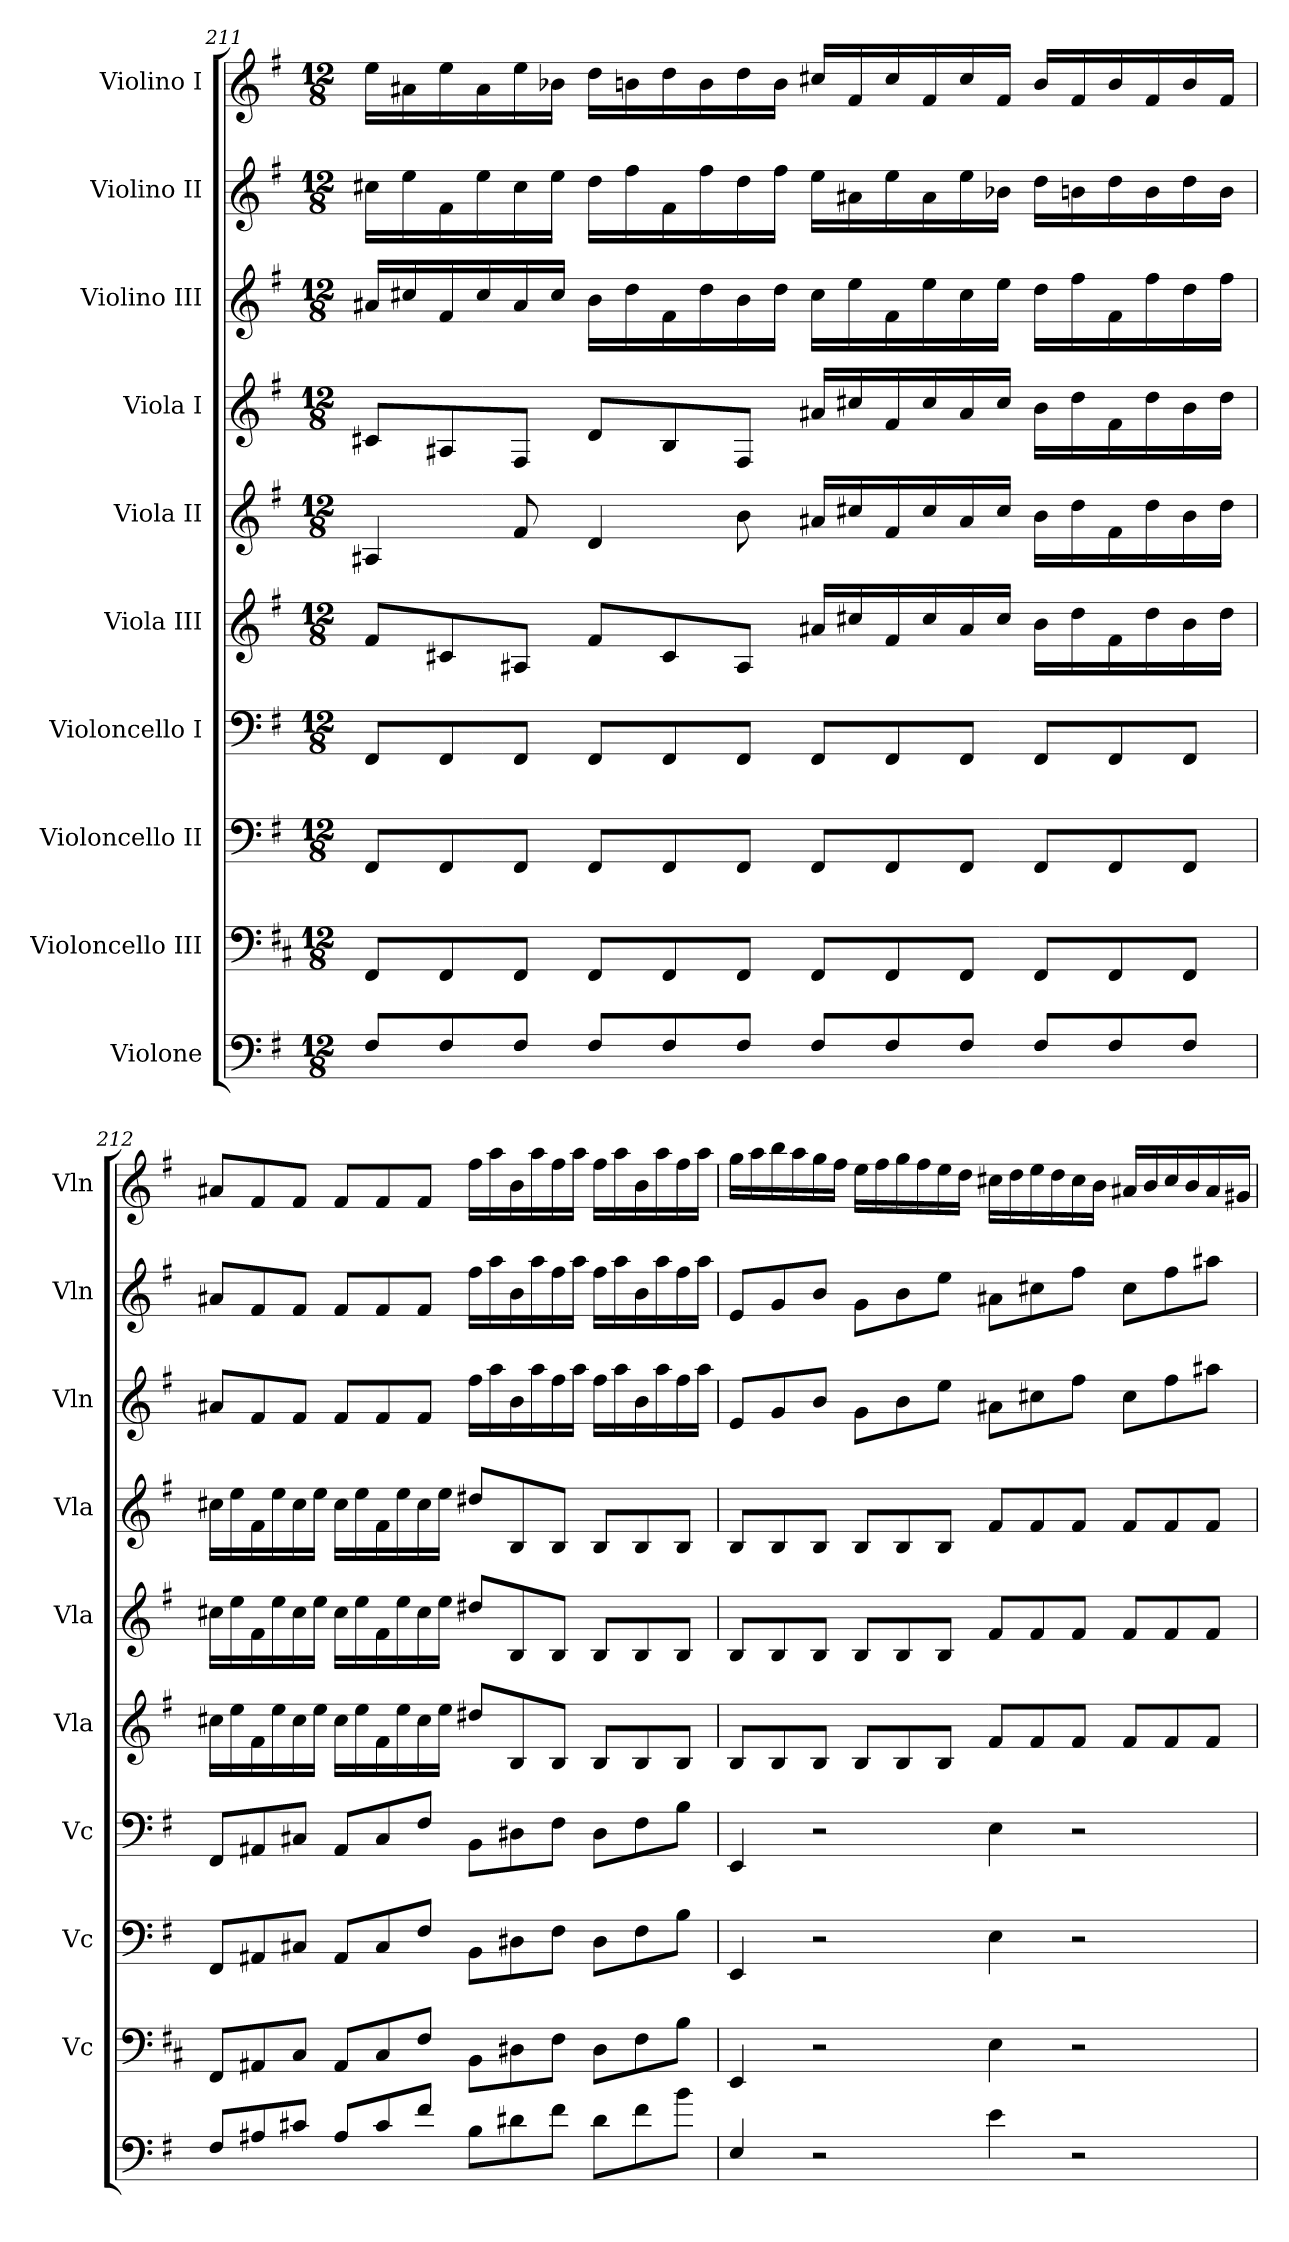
**kern	**kern	**kern	**kern	**kern	**kern	**kern	**kern	**kern	**kern
*part10	*part9	*part8	*part7	*part6	*part5	*part4	*part3	*part2	*part1
*staff10	*staff9	*staff8	*staff7	*staff6	*staff5	*staff4	*staff3	*staff2	*staff1
*I"Violone	*I"Violoncello III	*I"Violoncello  II	*I"Violoncello   I	*I"Viola       III	*I"Viola        II	*I"Viola         I	*I"Violino     III	*I"Violino      II	*I"Violino       I
*	*I'Vc	*I'Vc	*I'Vc	*I'Vla	*I'Vla	*I'Vla	*I'Vln	*I'Vln	*I'Vln
!!LO:PB:g=z
*clefF4	*clefF4	*clefF4	*clefF4	*clefG2	*clefG2	*clefG2	*clefG2	*clefG2	*clefG2
*ITrd7c12	*	*	*	*	*	*	*	*	*
*k[f#]	*k[f#c#]	*k[f#]	*k[f#]	*k[f#]	*k[f#]	*k[f#]	*k[f#]	*k[f#]	*k[f#]
*G:	*D:	*G:	*G:	*G:	*G:	*G:	*G:	*G:	*G:
*M12/8	*M12/8	*M12/8	*M12/8	*M12/8	*M12/8	*M12/8	*M12/8	*M12/8	*M12/8
=211	=211	=211	=211	=211	=211	=211	=211	=211	=211
8FF#/L	8FF#/L	8FF#/L	8FF#/L	8f#/L	4A#X/	8c#X/L	16a#X/LL	16cc#X\LL	16ee\LL
.	.	.	.	.	.	.	16cc#X/	16ee\	16a#X\
8FF#/	8FF#/	8FF#/	8FF#/	8c#X/	.	8A#X/	16f#/	16f#\	16ee\
.	.	.	.	.	.	.	16cc#/	16ee\	16a#\
8FF#/J	8FF#/J	8FF#/J	8FF#/J	8A#X/J	8f#/	8F#/J	16a#/	16cc#\	16ee\
.	.	.	.	.	.	.	16cc#/JJ	16ee\JJ	16b-X\JJ
8FF#/L	8FF#/L	8FF#/L	8FF#/L	8f#/L	4d/	8d/L	16b\LL	16dd\LL	16dd\LL
.	.	.	.	.	.	.	16dd\	16ff#\	16bn\
8FF#/	8FF#/	8FF#/	8FF#/	8c#/	.	8B/	16f#\	16f#\	16dd\
.	.	.	.	.	.	.	16dd\	16ff#\	16b\
8FF#/J	8FF#/J	8FF#/J	8FF#/J	8A#/J	8b\	8F#/J	16b\	16dd\	16dd\
.	.	.	.	.	.	.	16dd\JJ	16ff#\JJ	16b\JJ
8FF#/L	8FF#/L	8FF#/L	8FF#/L	16a#X/LL	16a#X/LL	16a#X/LL	16cc#\LL	16ee\LL	16cc#X/LL
.	.	.	.	16cc#X/	16cc#X/	16cc#X/	16ee\	16a#X\	16f#/
8FF#/	8FF#/	8FF#/	8FF#/	16f#/	16f#/	16f#/	16f#\	16ee\	16cc#/
.	.	.	.	16cc#/	16cc#/	16cc#/	16ee\	16a#\	16f#/
8FF#/J	8FF#/J	8FF#/J	8FF#/J	16a#/	16a#/	16a#/	16cc#\	16ee\	16cc#/
.	.	.	.	16cc#/JJ	16cc#/JJ	16cc#/JJ	16ee\JJ	16b-X\JJ	16f#/JJ
8FF#/L	8FF#/L	8FF#/L	8FF#/L	16b\LL	16b\LL	16b\LL	16dd\LL	16dd\LL	16b/LL
.	.	.	.	16dd\	16dd\	16dd\	16ff#\	16bn\	16f#/
8FF#/	8FF#/	8FF#/	8FF#/	16f#\	16f#\	16f#\	16f#\	16dd\	16b/
.	.	.	.	16dd\	16dd\	16dd\	16ff#\	16b\	16f#/
8FF#/J	8FF#/J	8FF#/J	8FF#/J	16b\	16b\	16b\	16dd\	16dd\	16b/
.	.	.	.	16dd\JJ	16dd\JJ	16dd\JJ	16ff#\JJ	16b\JJ	16f#/JJ
!!LO:PB:g=z
=212	=212	=212	=212	=212	=212	=212	=212	=212	=212
8FF#/L	8FF#/L	8FF#/L	8FF#/L	16cc#X\LL	16cc#X\LL	16cc#X\LL	8a#X/L	8a#X/L	8a#X/L
.	.	.	.	16ee\	16ee\	16ee\	.	.	.
8AA#X/	8AA#X/	8AA#X/	8AA#X/	16f#\	16f#\	16f#\	8f#/	8f#/	8f#/
.	.	.	.	16ee\	16ee\	16ee\	.	.	.
8C#X/J	8C#/J	8C#X/J	8C#X/J	16cc#\	16cc#\	16cc#\	8f#/J	8f#/J	8f#/J
.	.	.	.	16ee\JJ	16ee\JJ	16ee\JJ	.	.	.
8AA#/L	8AA#/L	8AA#/L	8AA#/L	16cc#\LL	16cc#\LL	16cc#\LL	8f#/L	8f#/L	8f#/L
.	.	.	.	16ee\	16ee\	16ee\	.	.	.
8C#/	8C#/	8C#/	8C#/	16f#\	16f#\	16f#\	8f#/	8f#/	8f#/
.	.	.	.	16ee\	16ee\	16ee\	.	.	.
8F#/J	8F#/J	8F#/J	8F#/J	16cc#\	16cc#\	16cc#\	8f#/J	8f#/J	8f#/J
.	.	.	.	16ee\JJ	16ee\JJ	16ee\JJ	.	.	.
8BB\L	8BB\L	8BB\L	8BB\L	8dd#X/L	8dd#X/L	8dd#X/L	16ff#\LL	16ff#\LL	16ff#\LL
.	.	.	.	.	.	.	16aa\	16aa\	16aa\
8D#X\	8D#X\	8D#X\	8D#X\	8B/	8B/	8B/	16b\	16b\	16b\
.	.	.	.	.	.	.	16aa\	16aa\	16aa\
8F#\J	8F#\J	8F#\J	8F#\J	8B/J	8B/J	8B/J	16ff#\	16ff#\	16ff#\
.	.	.	.	.	.	.	16aa\JJ	16aa\JJ	16aa\JJ
8D#\L	8D#\L	8D#\L	8D#\L	8B/L	8B/L	8B/L	16ff#\LL	16ff#\LL	16ff#\LL
.	.	.	.	.	.	.	16aa\	16aa\	16aa\
8F#\	8F#\	8F#\	8F#\	8B/	8B/	8B/	16b\	16b\	16b\
.	.	.	.	.	.	.	16aa\	16aa\	16aa\
8B\J	8B\J	8B\J	8B\J	8B/J	8B/J	8B/J	16ff#\	16ff#\	16ff#\
.	.	.	.	.	.	.	16aa\JJ	16aa\JJ	16aa\JJ
!!LO:PB:g=z
=213	=213	=213	=213	=213	=213	=213	=213	=213	=213
4EE/	4EE/	4EE/	4EE/	8B/L	8B/L	8B/L	8e/L	8e/L	16gg\LL
.	.	.	.	.	.	.	.	.	16aa\
.	.	.	.	8B/	8B/	8B/	8g/	8g/	16bb\
.	.	.	.	.	.	.	.	.	16aa\
2r	2r	2r	2r	8B/J	8B/J	8B/J	8b/J	8b/J	16gg\
.	.	.	.	.	.	.	.	.	16ff#\JJ
.	.	.	.	8B/L	8B/L	8B/L	8g\L	8g\L	16ee\LL
.	.	.	.	.	.	.	.	.	16ff#\
.	.	.	.	8B/	8B/	8B/	8b\	8b\	16gg\
.	.	.	.	.	.	.	.	.	16ff#\
.	.	.	.	8B/J	8B/J	8B/J	8ee\J	8ee\J	16ee\
.	.	.	.	.	.	.	.	.	16dd\JJ
4E\	4E\	4E\	4E\	8f#/L	8f#/L	8f#/L	8a#X\L	8a#X\L	16cc#X\LL
.	.	.	.	.	.	.	.	.	16dd\
.	.	.	.	8f#/	8f#/	8f#/	8cc#X\	8cc#X\	16ee\
.	.	.	.	.	.	.	.	.	16dd\
2r	2r	2r	2r	8f#/J	8f#/J	8f#/J	8ff#\J	8ff#\J	16cc#\
.	.	.	.	.	.	.	.	.	16b\JJ
.	.	.	.	8f#/L	8f#/L	8f#/L	8cc#\L	8cc#\L	16a#X/LL
.	.	.	.	.	.	.	.	.	16b/
.	.	.	.	8f#/	8f#/	8f#/	8ff#\	8ff#\	16cc#/
.	.	.	.	.	.	.	.	.	16b/
.	.	.	.	8f#/J	8f#/J	8f#/J	8aa#X\J	8aa#X\J	16a#/
.	.	.	.	.	.	.	.	.	16g#X/JJ
=	=	=	=	=	=	=	=	=	=
*-	*-	*-	*-	*-	*-	*-	*-	*-	*-
